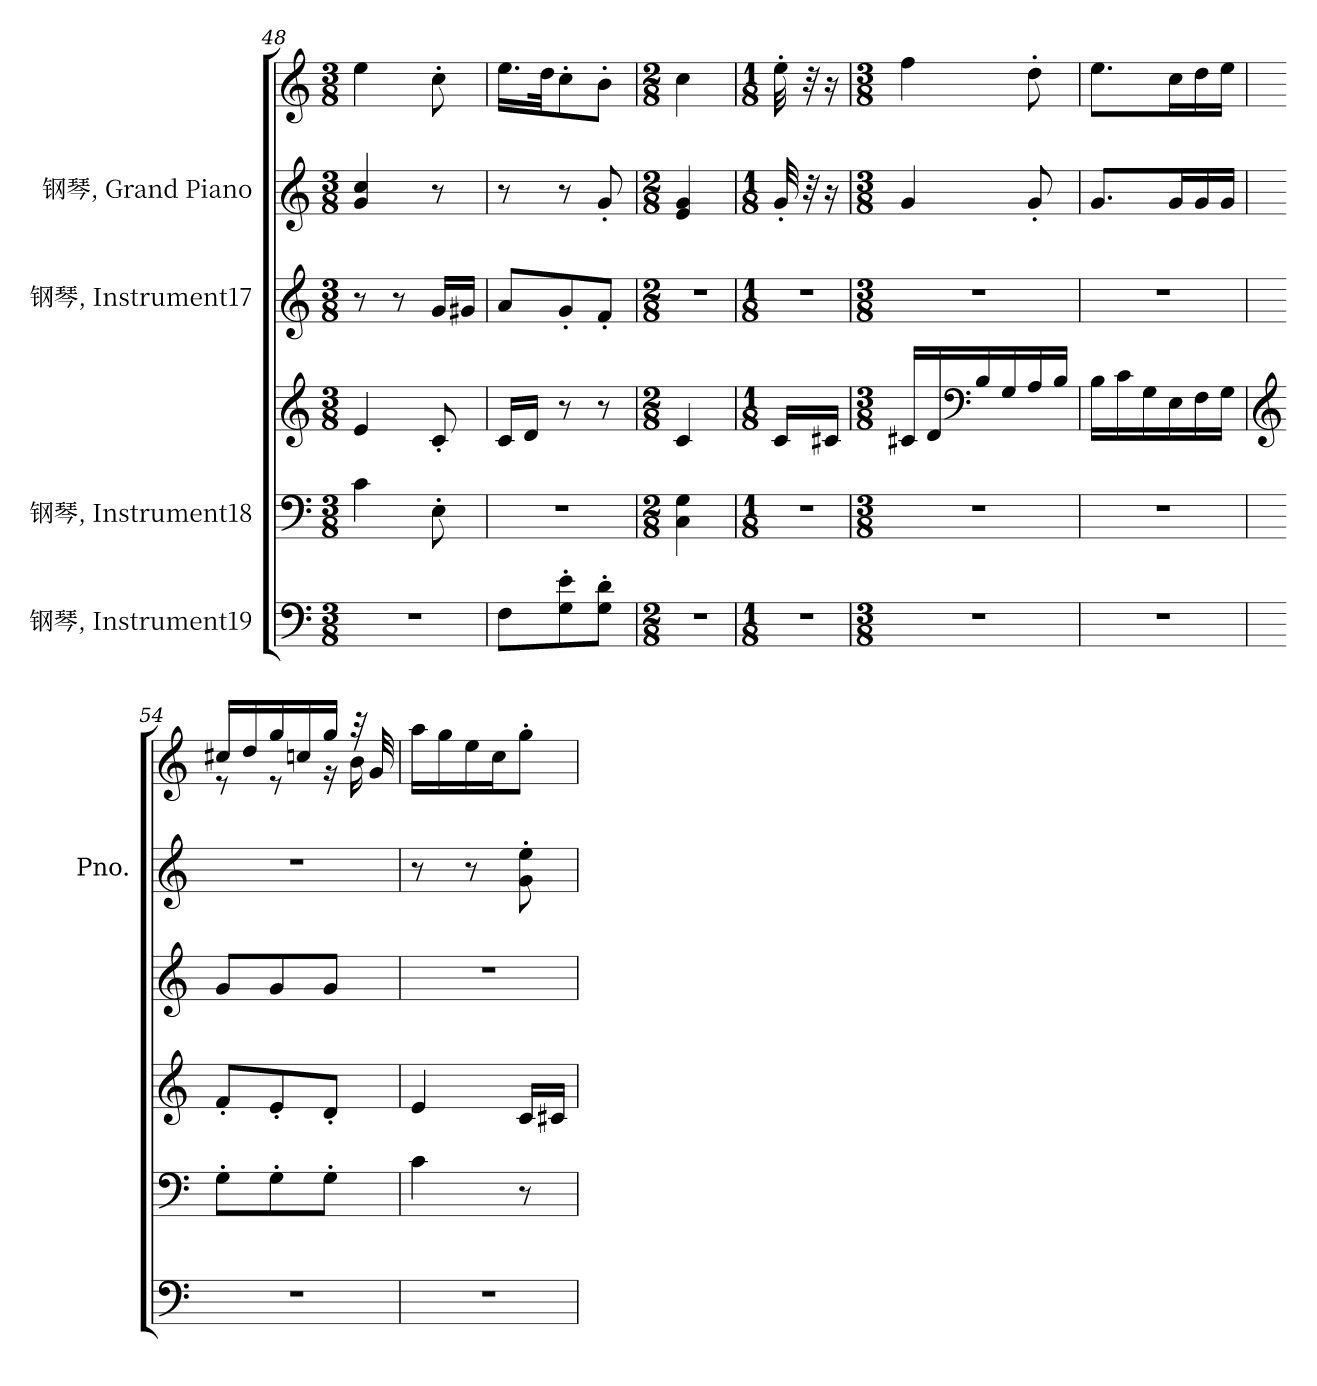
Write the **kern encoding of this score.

**kern	**kern	**kern	**kern	**kern	**kern
*part4	*part3	*part3	*part2	*part1	*part1
*staff6	*staff5	*staff4	*staff3	*staff2	*staff1
*I"钢琴, Instrument19	*I"钢琴, Instrument18	*	*I"钢琴, Instrument17	*I"钢琴, Grand Piano	*
*	*	*	*	*I'Pno.	*
*clefF4	*clefF4	*clefG2	*clefG2	*clefG2	*clefG2
*k[]	*k[]	*k[]	*k[]	*k[]	*k[]
*M3/8	*M3/8	*M3/8	*M3/8	*M3/8	*M3/8
=48	=48	=48	=48	=48	=48
4.r	4c\	4e/	8r	4g/ 4cc/	4ee\
.	.	.	8r	.	.
.	8E'\	8c'/	16g/LL	8r	8cc'\
.	.	.	16g#X/JJ	.	.
=49	=49	=49	=49	=49	=49
8F\L	4.r	16c/LL	8a/L	8r	16.ee\LL
.	.	16d/JJ	.	.	.
.	.	.	.	.	32dd\JK
8G\' 8e\'	.	8r	8g'/	8r	8cc'\
8G\' 8d\'J	.	8r	8f'/J	8g'/	8b'\J
=50	=50	=50	=50	=50	=50
*M2/8	*M2/8	*M2/8	*M2/8	*M2/8	*M2/8
4r	4C\ 4G\	4c/	4r	4e/ 4g/	4cc\
=51	=51	=51	=51	=51	=51
*M1/8	*M1/8	*M1/8	*M1/8	*M1/8	*M1/8
8r	8r	16c/LL	8r	32g'/	32ee'\
.	.	.	.	32r	32r
.	.	16c#X/JJ	.	16r	16r
=52	=52	=52	=52	=52	=52
*M3/8	*M3/8	*M3/8	*M3/8	*M3/8	*M3/8
4.r	4.r	16c#X/LL	4.r	4g/	4ff\
.	.	16d/	.	.	.
*	*	*clefF4	*	*	*
.	.	16B/	.	.	.
.	.	16G/	.	.	.
.	.	16A/	.	8g'/	8dd'\
.	.	16B/JJ	.	.	.
!!LO:PB:g=z
=53	=53	=53	=53	=53	=53
4.r	4.r	16B\LL	4.r	8.g/L	8.ee\L
.	.	16c\	.	.	.
.	.	16G\	.	.	.
.	.	16E\	.	16g/L	16cc\L
.	.	16F\	.	16g/	16dd\
.	.	16G\JJ	.	16g/JJ	16ee\JJ
=54	=54	=54	=54	=54	=54
*	*	*clefG2	*	*	*
*	*	*	*	*	*^
4.r	8G'\L	8f'/L	8g/L	4.r	16cc#X/LL	8r
.	.	.	.	.	16dd/	.
.	8G'\	8e'/	8g/	.	16gg/	8r
.	.	.	.	.	16ccn/	.
.	8G'\J	8d'/J	8g/J	.	16gg/JJ	16r
.	.	.	.	.	32r	16b\
.	.	.	.	.	32g/	.
*	*	*	*	*	*v	*v
=55	=55	=55	=55	=55	=55
4.r	4c\	4e/	4.r	8r	16aa\LL
.	.	.	.	.	16gg\
.	.	.	.	8r	16ee\
.	.	.	.	.	16cc\J
.	8r	16c/LL	.	8g\' 8ee\'	8gg'\J
.	.	16c#X/JJ	.	.	.
=	=	=	=	=	=
*-	*-	*-	*-	*-	*-
